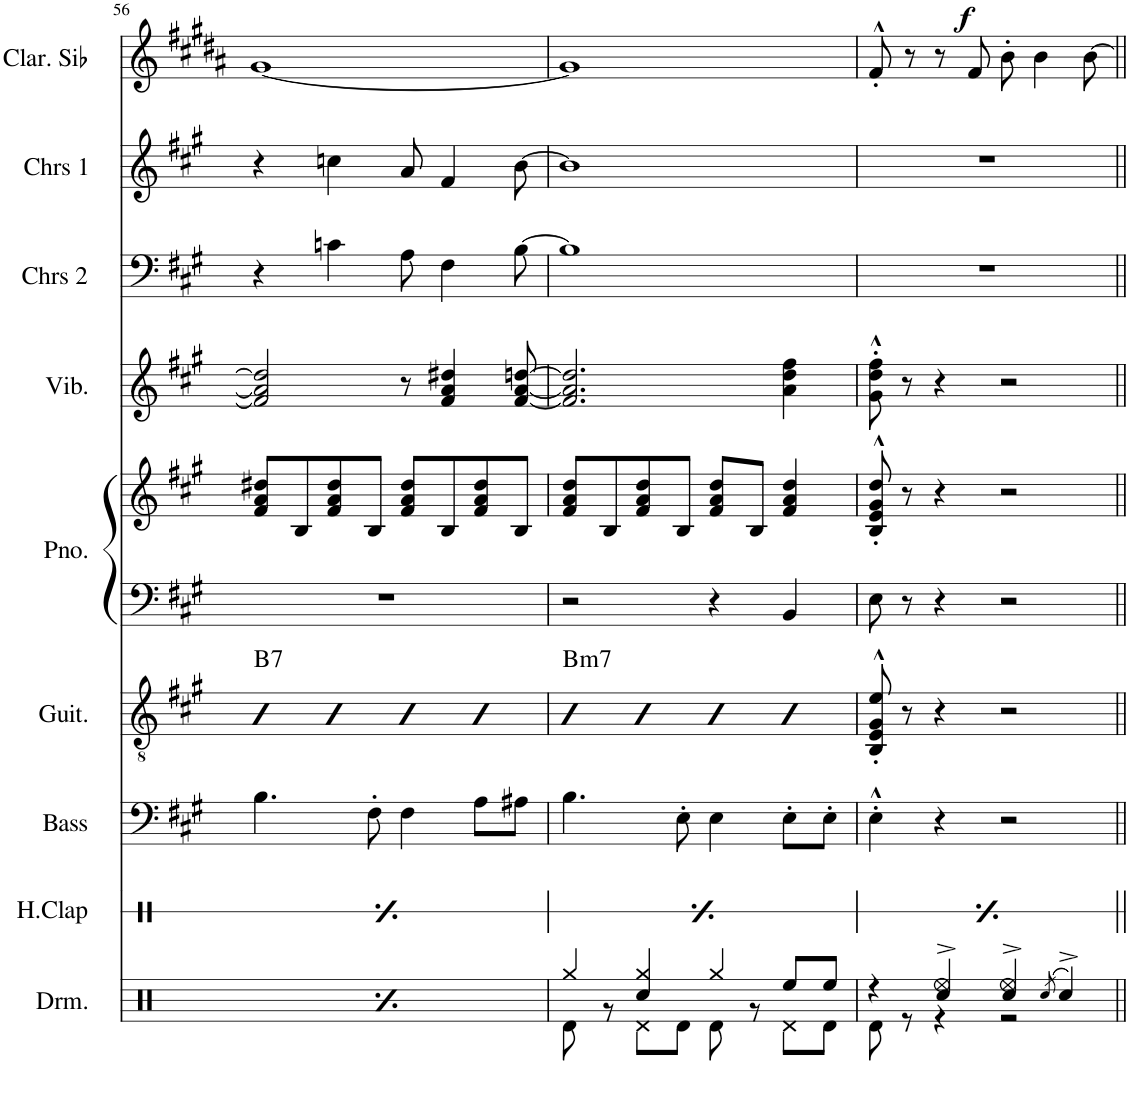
**kern	**kern	**harte	**kern	**kern	**kern	**kern	**kern	**kern	**dynam
*part7	*part6	*part6	*part5	*part5	*part4	*part3	*part2	*part1	*part1
*staff8	*staff7	*	*staff6	*staff5	*staff4	*staff3	*staff2	*staff1	*staff1
*I"Bass	*I"Accoustic Guitar	*	*I"Piano	*	*I"Vibes	*I"Choirs Man	*I"Choirs Woman	*I"Clarinette en Sib	*
*I'Bass	*I'Guit.	*	*I'Pno.	*	*I'Vib.	*I'Chrs 2	*I'Chrs 1	*I'Clar. Sib	*
!!LO:PB:g=z
*clefF4	*clefGv2	*	*clefF4	*clefG2	*clefG2	*clefF4	*clefG2	*clefG2	*
*Trd7c12	*	*	*	*	*	*	*	*Trd1c2	*
*k[f#c#g#]	*k[f#c#g#]	*	*k[f#c#g#]	*k[f#c#g#]	*k[f#c#g#]	*k[f#c#g#]	*k[f#c#g#]	*k[f#c#g#d#a#]	*
*M4/4	*M4/4	*	*M4/4	*M4/4	*M4/4	*M4/4	*M4/4	*M4/4	*
=56	=56	=56	=56	=56	=56	=56	=56	=56	=56
*	*^	*	*	*	*	*	*	*	*
!	!	!	!LO:H:kt=7	!	!	!	!	!	!	!
4.B\	8BB 8F# 8A 8d#XL	4B	B:7	1r	8f#/ 8a/ 8dd#X/L	2f#/] 2a/] 2dd#/]	4r	4r	[1g#	.
.	8BB 8F# 8A 8d#	.	.	.	8B/	.	.	.	.	.
.	8BB'>^> 8F#'>^> 8A'>^> 8d#'>^>	4B	.	.	8f#/ 8a/ 8dd#/	.	4cn\	4ccn\	.	.
8F#'\	8BB 8F# 8A 8d#J	.	.	.	8B/J	.	.	.	.	.
4F#\	8BB 8F# 8A 8d#L	4B	.	.	8f#/ 8a/ 8dd#/L	8r	8A\	8a/	.	.
.	8BB 8F# 8A 8d#	.	.	.	8B/	4f#/ 4a/ 4dd#X/	4F#\	4f#/	.	.
8A\L	8BB'>^> 8F#'>^> 8A'>^> 8d#'>^>	4B	.	.	8f#/ 8a/ 8dd#/	.	.	.	.	.
8A#X\J	8BB 8F# 8A 8d#J	.	.	.	8B/J	[8f#/ [8a/ [8ddn/	[8B\	[8b\	.	.
=57	=57	=57	=57	=57	=57	=57	=57	=57	=57	=57
!	!	!	!LO:H:kt=m7	!	!	!	!	!	!	!
4.B\	8BB 8F# 8A 8dL	4B	B:min7	2r	8f#/ 8a/ 8dd/L	2.f#/] 2.a/] 2.dd/]	1B]	1b]	1g#]	.
.	8BB 8F# 8A 8d	.	.	.	8B/	.	.	.	.	.
.	8BB'>^> 8F#'>^> 8A'>^> 8d'>^>	4B	.	.	8f#/ 8a/ 8dd/	.	.	.	.	.
8E'\	8BB 8F# 8A 8dJ	.	.	.	8B/J	.	.	.	.	.
4E\	8BB 8F# 8A 8dL	4B	.	4r	8f#/ 8a/ 8dd/L	.	.	.	.	.
.	8BB 8F# 8A 8d	.	.	.	8B/J	.	.	.	.	.
8E'\L	8BB'>^> 8F#'>^> 8A'>^> 8d'>^>	4B	.	4BB/	4f#/ 4a/ 4dd/	4a\ 4dd\ 4ff#\	.	.	.	.
8E'\J	8BB 8F# 8A 8dJ	.	.	.	.	.	.	.	.	.
*	*v	*v	*	*	*	*	*	*	*	*
=58	=58	=58	=58	=58	=58	=58	=58	=58	=58
4E'^^\	8BB/'^^ 8E/'^^ 8G#/'^^ 8e/'^^	.	8E\	8B/'^^ 8e/'^^ 8g#/'^^ 8dd/'^^	8g#\'^^ 8dd\'^^ 8ff#\'^^	1r	1r	8f#'^^/	.
.	8r	.	8r	8r	8r	.	.	8r	.
4r	4r	.	4r	4r	4r	.	.	8r	.
!	!	!	!	!	!	!	!	!	!LO:DY:a
.	.	.	.	.	.	.	.	8f#/	f
2r	2r	.	2r	2r	2r	.	.	8b'\	.
.	.	.	.	.	.	.	.	4b\	.
.	.	.	.	.	.	.	.	[8b\	.
=||	=||	=||	=||	=||	=||	=||	=||	=||	=||
*-	*-	*-	*-	*-	*-	*-	*-	*-	*-
